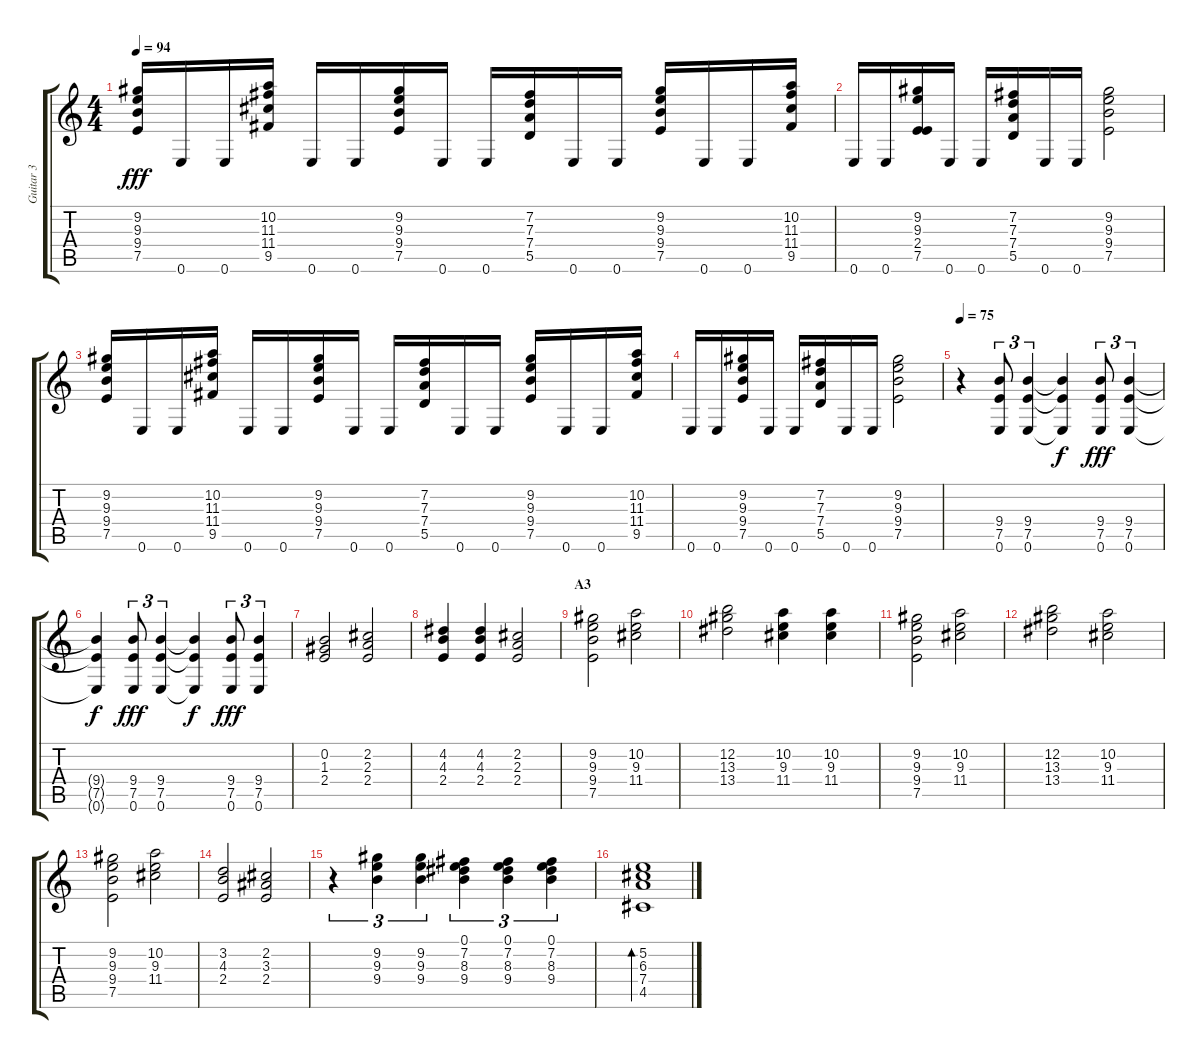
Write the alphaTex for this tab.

\track ("Guitar 3" "Guitar 3") {instrument distortionguitar}
\staff {score tabs}
\tuning (E4 B3 G3 D3 A2 E2) {hide}
\ts (4 4)
\tempo 94
\clef g2
\ks c
(9.2 9.3 9.4 7.5).16{dy fff} 0.6.16 0.6.16 (10.2 11.3 11.4 9.5).16 0.6.16 0.6.16 (9.2 9.3 9.4 7.5).16 0.6.16 0.6.16 (7.2 7.3 7.4 5.5).16 0.6.16 0.6.16 (9.2 9.3 9.4 7.5).16 0.6.16 0.6.16 (10.2 11.3 11.4 9.5).16 |
0.6.16 0.6.16 (9.2 9.3 2.4 7.5).16 0.6.16 0.6.16 (7.2 7.3 7.4 5.5).16 0.6.16 0.6.16 (9.2 9.3 9.4 7.5).2 |
(9.2 9.3 9.4 7.5).16 0.6.16 0.6.16 (10.2 11.3 11.4 9.5).16 0.6.16 0.6.16 (9.2 9.3 9.4 7.5).16 0.6.16 0.6.16 (7.2 7.3 7.4 5.5).16 0.6.16 0.6.16 (9.2 9.3 9.4 7.5).16 0.6.16 0.6.16 (10.2 11.3 11.4 9.5).16 |
0.6.16 0.6.16 (9.2 9.3 9.4 7.5).16 0.6.16 0.6.16 (7.2 7.3 7.4 5.5).16 0.6.16 0.6.16 (9.2 9.3 9.4 7.5).2 |
\tempo 75
r.4 (9.4 7.5 0.6).8{tu (3 2)} (9.4 7.5 0.6).4{tu (3 2)} (9.4{t} 7.5{t} 0.6{t}).4{dy f} (9.4 7.5 0.6).8{tu (3 2) dy fff} (9.4 7.5 0.6).4{tu (3 2)} |
(9.4{t} 7.5{t} 0.6{t}).4{dy f} (9.4 7.5 0.6).8{tu (3 2) dy fff} (9.4 7.5 0.6).4{tu (3 2)} (9.4{t} 7.5{t} 0.6{t}).4{dy f} (9.4 7.5 0.6).8{tu (3 2) dy fff} (9.4 7.5 0.6).4{tu (3 2)} |
(0.2 1.3 2.4).2{volume 9} (2.2 2.3 2.4).2 |
(4.2 4.3 2.4).4 (4.2 4.3 2.4).4 (2.2 2.3 2.4).2 |
\section ("" "A3")
(9.2 9.3 9.4 7.5).2 (10.2 9.3 11.4).2 |
(12.2 13.3 13.4).2 (10.2 9.3 11.4).4 (10.2 9.3 11.4).4 |
(9.2 9.3 9.4 7.5).2 (10.2 9.3 11.4).2 |
(12.2 13.3 13.4).2 (10.2 9.3 11.4).2 |
(9.2 9.3 9.4 7.5).2 (10.2 9.3 11.4).2 |
(3.2 4.3 2.4).2 (2.2 3.3 2.4).2 |
r.4{tu (3 2)} (9.2 9.3 9.4).4{tu (3 2)} (9.2 9.3 9.4).4{tu (3 2)} (0.1 7.2 8.3 9.4).4{tu (3 2)} (0.1 7.2 8.3 9.4).4{tu (3 2)} (0.1 7.2 8.3 9.4).4{tu (3 2)} |
(5.2 6.3 7.4 4.5).1{bd 240}
